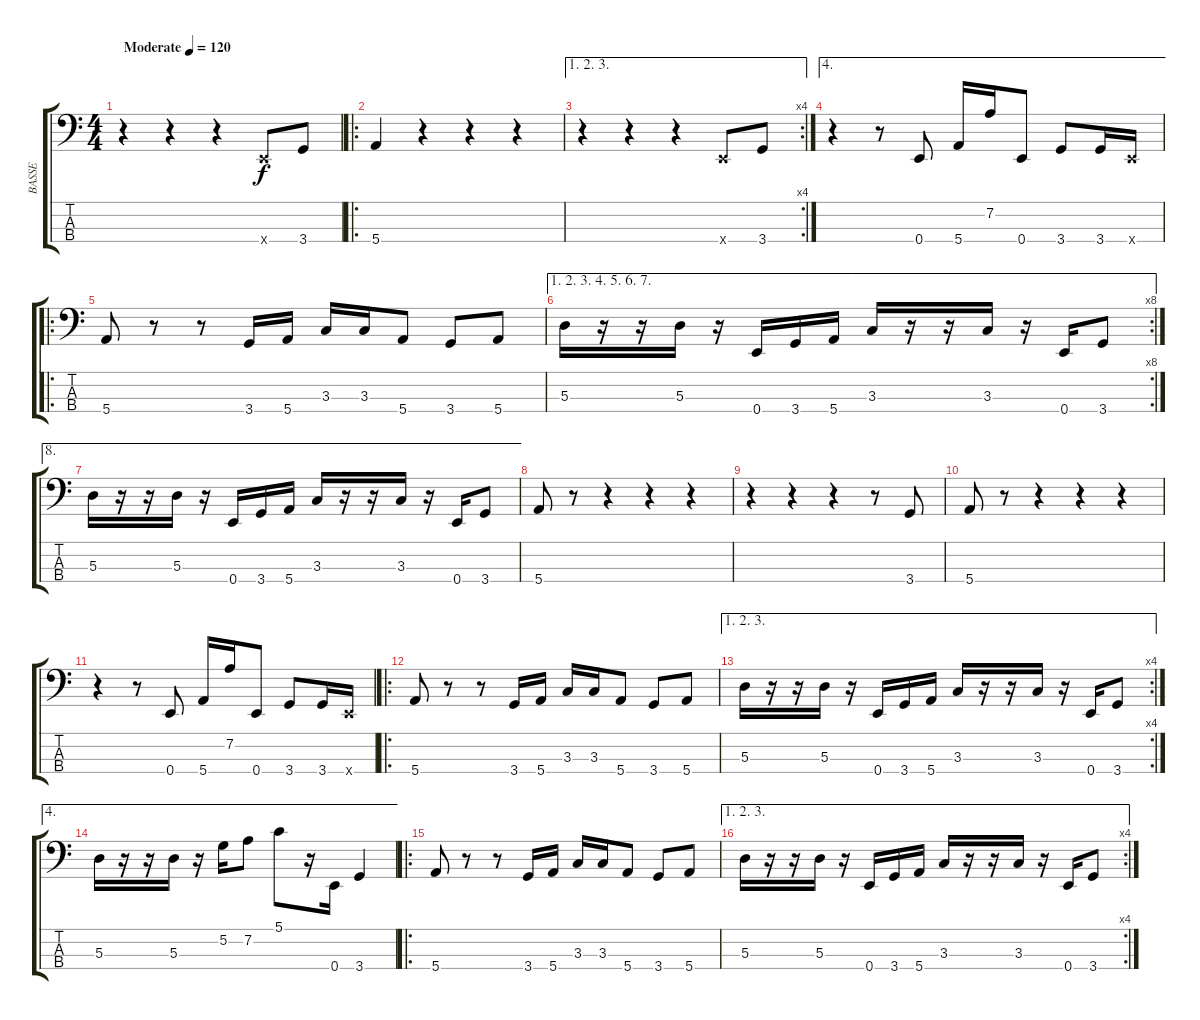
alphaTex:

\track ("BASSE" "BASSE") {instrument electricbassfinger}
\staff {score tabs}
\tuning (G2 D2 A1 E1) {hide}
\ts (4 4)
\tempo (120 "Moderate")
\clef f4
\ks c
r.4{dy f instrument electricbassfinger} r.4 r.4 0.4{x}.8 3.4.8 |
\ro
5.4.4 r.4 r.4 r.4 |
\ae (1 2 3)
\rc 4
r.4 r.4 r.4 0.4{x}.8 3.4.8 |
\ae 4
r.4 r.8 0.4.8 5.4.16 7.2.16 0.4.8 3.4.8 3.4.16 0.4{x}.16 |
\ro
5.4.8 r.8 r.8 3.4.16 5.4.16 3.3.16 3.3.16 5.4.8 3.4.8 5.4.8 |
\ae (1 2 3 4 5 6 7)
\rc 8
5.3.16 r.16 r.16 5.3.16 r.16 0.4.16 3.4.16 5.4.16 3.3.16 r.16 r.16 3.3.16 r.16 0.4.16 3.4.8 |
\ae 8
5.3.16 r.16 r.16 5.3.16 r.16 0.4.16 3.4.16 5.4.16 3.3.16 r.16 r.16 3.3.16 r.16 0.4.16 3.4.8 |
5.4.8 r.8 r.4 r.4 r.4 |
r.4 r.4 r.4 r.8 3.4.8 |
5.4.8 r.8 r.4 r.4 r.4 |
r.4 r.8 0.4.8 5.4.16 7.2.16 0.4.8 3.4.8 3.4.16 0.4{x}.16 |
\ro
5.4.8 r.8 r.8 3.4.16 5.4.16 3.3.16 3.3.16 5.4.8 3.4.8 5.4.8 |
\ae (1 2 3)
\rc 4
5.3.16 r.16 r.16 5.3.16 r.16 0.4.16 3.4.16 5.4.16 3.3.16 r.16 r.16 3.3.16 r.16 0.4.16 3.4.8 |
\ae 4
5.3.16 r.16 r.16 5.3.16 r.16 5.2.16 7.2.8 5.1.8 r.16 0.4.16 3.4.4 |
\ro
5.4.8 r.8 r.8 3.4.16 5.4.16 3.3.16 3.3.16 5.4.8 3.4.8 5.4.8 |
\ae (1 2 3)
\rc 4
5.3.16 r.16 r.16 5.3.16 r.16 0.4.16 3.4.16 5.4.16 3.3.16 r.16 r.16 3.3.16 r.16 0.4.16 3.4.8
